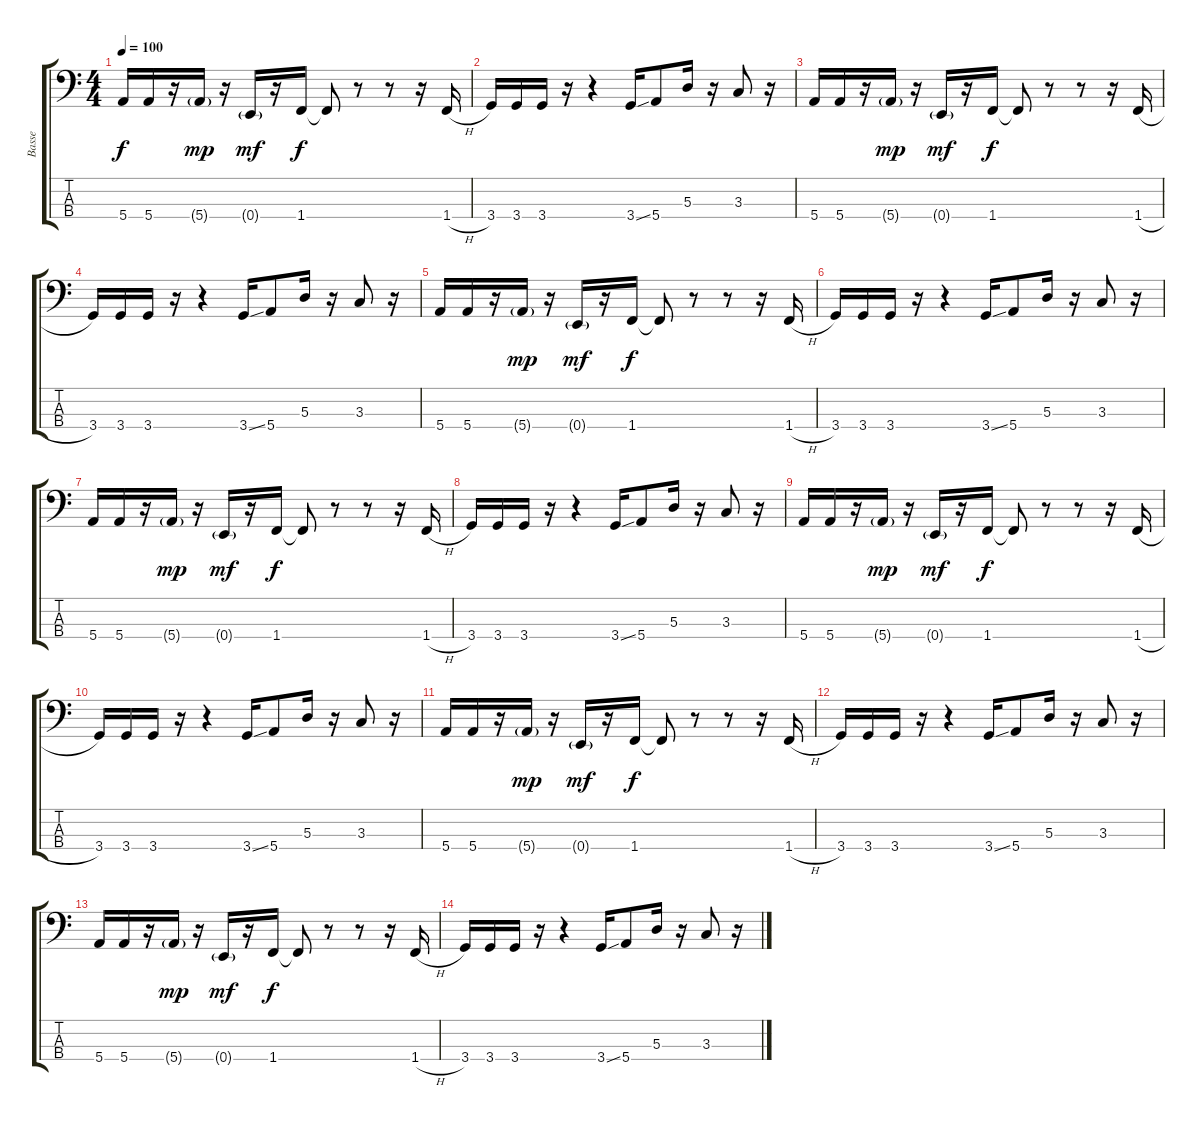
\track ("Basse" "Basse") {instrument electricbassfinger}
\staff {score tabs}
\tuning (G2 D2 A1 E1) {hide}
\ts (4 4)
\tempo 100
\clef f4
\ks c
5.4.16{dy f} 5.4.16 r.16 5.4{g}.16{dy mp} r.16 0.4{g}.16{dy mf} r.16 1.4.16{dy f} 1.4{t}.8 r.8 r.8 r.16 1.4{h}.16 |
3.4.16 3.4.16 3.4.16 r.16 r.4 3.4{ss}.16 5.4.8 5.3.16 r.16 3.3.8 r.16 |
5.4.16 5.4.16 r.16 5.4{g}.16{dy mp} r.16 0.4{g}.16{dy mf} r.16 1.4.16{dy f} 1.4{t}.8 r.8 r.8 r.16 1.4{h}.16 |
3.4.16 3.4.16 3.4.16 r.16 r.4 3.4{ss}.16 5.4.8 5.3.16 r.16 3.3.8 r.16 |
5.4.16 5.4.16 r.16 5.4{g}.16{dy mp} r.16 0.4{g}.16{dy mf} r.16 1.4.16{dy f} 1.4{t}.8 r.8 r.8 r.16 1.4{h}.16 |
3.4.16 3.4.16 3.4.16 r.16 r.4 3.4{ss}.16 5.4.8 5.3.16 r.16 3.3.8 r.16 |
5.4.16{volume 12} 5.4.16 r.16 5.4{g}.16{dy mp} r.16 0.4{g}.16{dy mf} r.16 1.4.16{dy f} 1.4{t}.8 r.8 r.8 r.16 1.4{h}.16 |
3.4.16 3.4.16 3.4.16 r.16 r.4 3.4{ss}.16 5.4.8 5.3.16 r.16 3.3.8 r.16 |
5.4.16{volume 10} 5.4.16 r.16 5.4{g}.16{dy mp} r.16 0.4{g}.16{dy mf} r.16 1.4.16{dy f} 1.4{t}.8 r.8 r.8 r.16 1.4{h}.16 |
3.4.16 3.4.16 3.4.16 r.16 r.4 3.4{ss}.16 5.4.8 5.3.16 r.16 3.3.8 r.16 |
5.4.16{volume 6} 5.4.16 r.16 5.4{g}.16{dy mp} r.16 0.4{g}.16{dy mf} r.16 1.4.16{dy f} 1.4{t}.8 r.8 r.8 r.16 1.4{h}.16 |
3.4.16 3.4.16 3.4.16 r.16 r.4 3.4{ss}.16 5.4.8 5.3.16 r.16 3.3.8 r.16 |
5.4.16{volume 0} 5.4.16 r.16 5.4{g}.16{dy mp} r.16 0.4{g}.16{dy mf} r.16 1.4.16{dy f} 1.4{t}.8 r.8 r.8 r.16 1.4{h}.16 |
3.4.16 3.4.16 3.4.16 r.16 r.4 3.4{ss}.16 5.4.8 5.3.16 r.16 3.3.8 r.16
